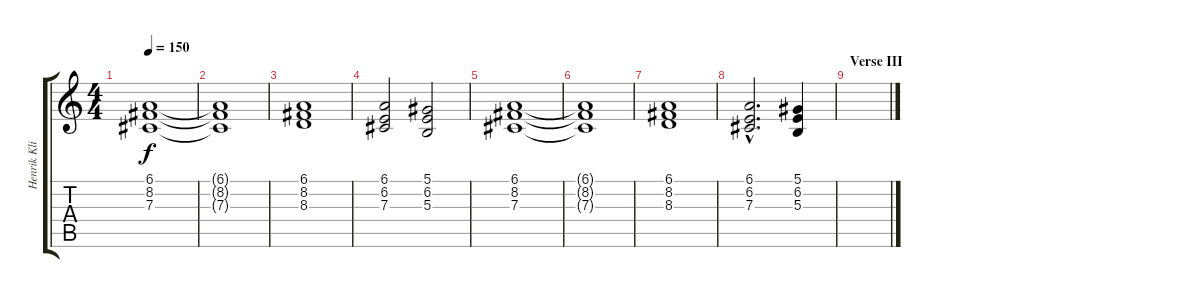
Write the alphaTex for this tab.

\track ("Henrik Klingenberg - Strings" "Henrik Kli") {instrument stringensemble1}
\staff {score tabs}
\tuning (Eb4 Bb3 Gb3 Db3 Ab2 Eb2) {hide}
\ts (4 4)
\tempo 150
\clef g2
\ks c
(6.1 8.2 7.3).1{dy f} |
(6.1{t} 8.2{t} 7.3{t}).1 |
(6.1 8.2 8.3).1 |
(6.1 6.2 7.3).2 (5.1 6.2 5.3).2 |
(6.1 8.2 7.3).1 |
(6.1{t} 8.2{t} 7.3{t}).1 |
(6.1 8.2 8.3).1 |
(6.1{hac} 6.2{hac} 7.3{hac}).2{d} (5.1 6.2 5.3).4 |
\section ("" "Verse III")
